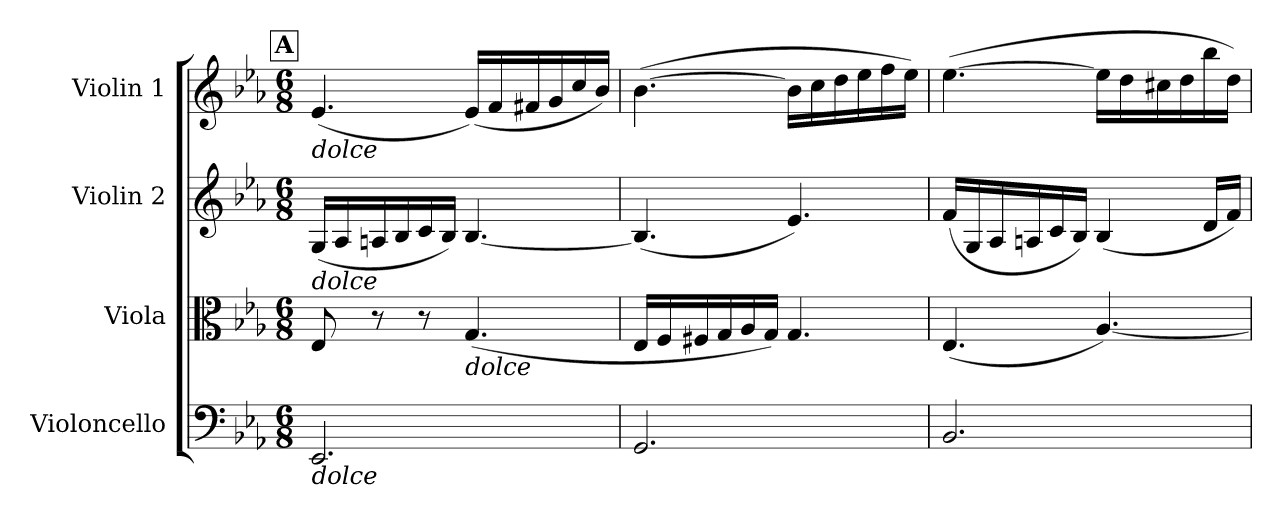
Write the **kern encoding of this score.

**kern	**kern	**kern	**kern
*part4	*part3	*part2	*part1
*staff4	*staff3	*staff2	*staff1
*I"Violoncello	*I"Viola	*I"Violin 2	*I"Violin 1
*I'Vc	*I'Vla	*I'Vln	*I'Vln
*clefF4	*clefC3	*clefG2	*clefG2
*k[b-e-a-]	*k[b-e-a-]	*k[b-e-a-]	*k[b-e-a-]
*M6/8	*M6/8	*M6/8	*M6/8
!!LO:REH:place=s1:a:B:cj:fs=14:t=A
=17	=17	=17	=17
!	!	!	!LO:TX:b:i:t=dolce
!	!	!LO:TX:b:i:t=dolce	!
!LO:TX:b:i:t=dolce	!	!	!
2.EE-/	8E-/	(16G/LL	(<4.e-/
.	.	16A-/	.
.	8r	16An/	.
.	.	16B-/	.
.	8r	16c/	.
.	.	16B-/JJ)	.
!	!LO:TX:b:i:t=dolce	!	!
.	(4.G/	[4.B-/	(<16e-/LL)
.	.	.	16f/
.	.	.	16f#X/
.	.	.	16g/
.	.	.	16cc/
.	.	.	16b-/JJ)
=18	=18	=18	=18
2.GG/	16E-/LL	(4.B-/]	([>4.b-\
.	16F/	.	.
.	16F#X/	.	.
.	16G/	.	.
.	16A-/	.	.
.	16G/JJ)	.	.
.	4.G/	4.e-/)	16b-\LL]
.	.	.	16cc\
.	.	.	16dd\
.	.	.	16ee-\
.	.	.	16ff\
.	.	.	16ee-\JJ)
!!LO:LB:g=z
=19	=19	=19	=19
2.BB-/	(4.E-/	(16f/LL	([>4.ee-\
.	.	16G/	.
.	.	16A-/	.
.	.	16An/	.
.	.	16c/	.
.	.	16B-/JJ)	.
.	[4.A-/)	(4B-/	16ee-\LL]
.	.	.	16dd\
.	.	.	16cc#X\
.	.	.	16dd\
.	.	16d/LL	16bb-\
.	.	16f/JJ)	16dd\JJ)
=	=	=	=
*-	*-	*-	*-
